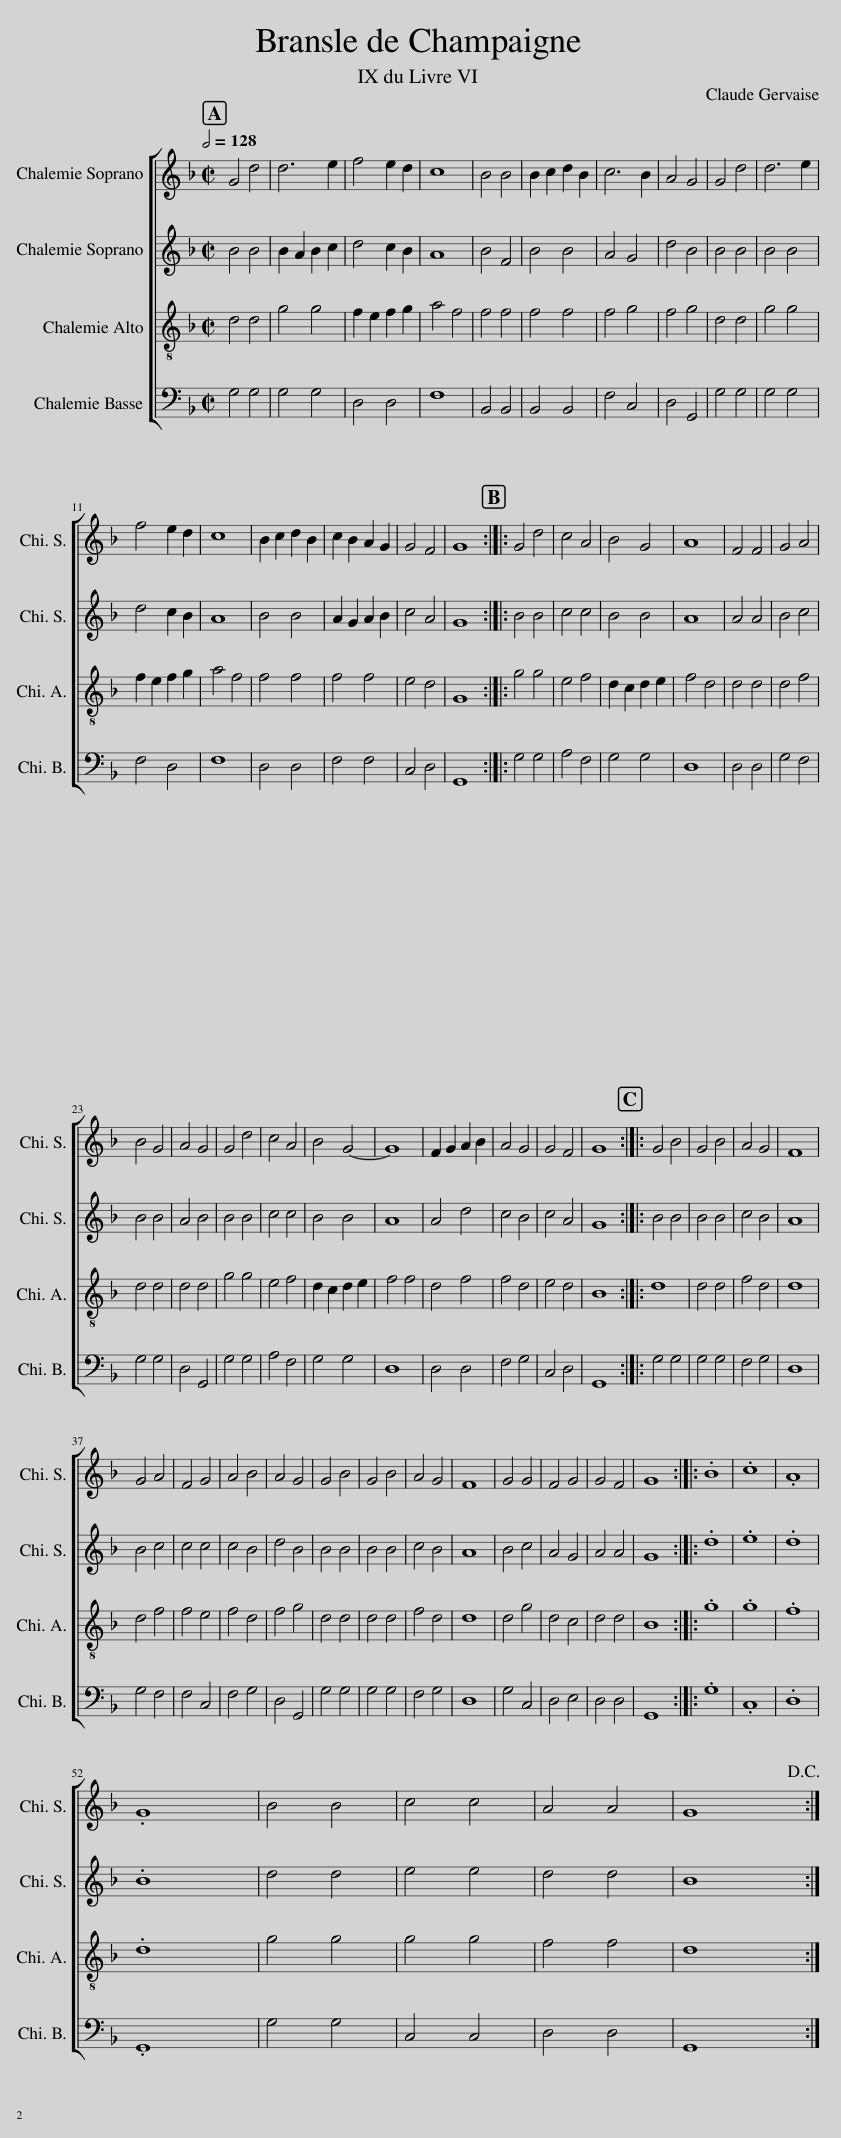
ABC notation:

X:1
%%score [ 1 2 3 4 ]
L:1/8
Q:1/2=128
M:2/2
I:linebreak $
K:F
V:1 treble
V:2 treble
V:3 treble-8
V:4 bass
V:1
 G4 d4 | d6 e2 | f4 e2 d2 | c8 | B4 B4 | %5
 B2 c2 d2 B2 | c6 B2 | A4 G4 | G4 d4 | d6 e2 |$ %10
 f4 e2 d2 | c8 | B2 c2 d2 B2 | c2 B2 A2 G2 | G4 F4 | %15
 G8 :: G4 d4 | c4 A4 | B4 G4 | A8 | %20
 F4 F4 | G4 A4 |$ B4 G4 | A4 G4 | G4 d4 | %25
 c4 A4 | B4 G4- | G8 | F2 G2 A2 B2 | A4 G4 | %30
 G4 F4 | G8 :: G4 B4 | G4 B4 | A4 G4 | %35
 F8 |$ G4 A4 | F4 G4 | A4 B4 | A4 G4 | %40
 G4 B4 | G4 B4 | A4 G4 | F8 | G4 G4 | %45
 F4 G4 | G4 F4 | G8 :: .B8 | .c8 | %50
 .A8 |$ .G8 | B4 B4 | c4 c4 | A4 A4 | %55
 G8!D.C.! :| %56
V:2
 B4 B4 | B2 A2 B2 c2 | d4 c2 B2 | A8 | B4 F4 | %5
 B4 B4 | A4 G4 | d4 B4 | B4 B4 | B4 B4 |$ %10
 d4 c2 B2 | A8 | B4 B4 | A2 G2 A2 B2 | c4 A4 | %15
 G8 :: B4 B4 | c4 c4 | B4 B4 | A8 | %20
 A4 A4 | B4 c4 |$ B4 B4 | A4 B4 | B4 B4 | %25
 c4 c4 | B4 B4 | A8 | A4 d4 | c4 B4 | %30
 c4 A4 | G8 :: B4 B4 | B4 B4 | c4 B4 | %35
 A8 |$ B4 c4 | c4 c4 | c4 B4 | d4 B4 | %40
 B4 B4 | B4 B4 | c4 B4 | A8 | B4 c4 | %45
 A4 G4 | A4 A4 | G8 :: .d8 | .e8 | %50
 .d8 |$ .B8 | d4 d4 | e4 e4 | d4 d4 | %55
 B8 :| %56
V:3
 d4 d4 | g4 g4 | f2 e2 f2 g2 | a4 f4 | f4 f4 | %5
 f4 f4 | f4 g4 | f4 g4 | d4 d4 | g4 g4 |$ %10
 f2 e2 f2 g2 | a4 f4 | f4 f4 | f4 f4 | e4 d4 | %15
 G8 :: g4 g4 | e4 f4 | d2 c2 d2 e2 | f4 d4 | %20
 d4 d4 | d4 f4 |$ d4 d4 | d4 d4 | g4 g4 | %25
 e4 f4 | d2 c2 d2 e2 | f4 f4 | d4 f4 | f4 d4 | %30
 e4 d4 | B8 :: d8 | d4 d4 | f4 d4 | %35
 d8 |$ d4 f4 | f4 e4 | f4 d4 | f4 g4 | %40
 d4 d4 | d4 d4 | f4 d4 | d8 | d4 g4 | %45
 d4 c4 | d4 d4 | B8 :: .g8 | .g8 | %50
 .f8 |$ .d8 | g4 g4 | g4 g4 | f4 f4 | %55
 d8 :| %56
V:4
 G,4 G,4 | G,4 G,4 | D,4 D,4 | F,8 | B,,4 B,,4 | %5
 B,,4 B,,4 | F,4 C,4 | D,4 G,,4 | G,4 G,4 | G,4 G,4 |$ %10
 F,4 D,4 | F,8 | D,4 D,4 | F,4 F,4 | C,4 D,4 | %15
 G,,8 :: G,4 G,4 | A,4 F,4 | G,4 G,4 | D,8 | %20
 D,4 D,4 | G,4 F,4 |$ G,4 G,4 | D,4 G,,4 | G,4 G,4 | %25
 A,4 F,4 | G,4 G,4 | D,8 | D,4 D,4 | F,4 G,4 | %30
 C,4 D,4 | G,,8 :: G,4 G,4 | G,4 G,4 | F,4 G,4 | %35
 D,8 |$ G,4 F,4 | F,4 C,4 | F,4 G,4 | D,4 G,,4 | %40
 G,4 G,4 | G,4 G,4 | F,4 G,4 | D,8 | G,4 C,4 | %45
 D,4 E,4 | D,4 D,4 | G,,8 :: .G,8 | .C,8 | %50
 .D,8 |$ .G,,8 | G,4 G,4 | C,4 C,4 | D,4 D,4 | %55
 G,,8 :| %56
